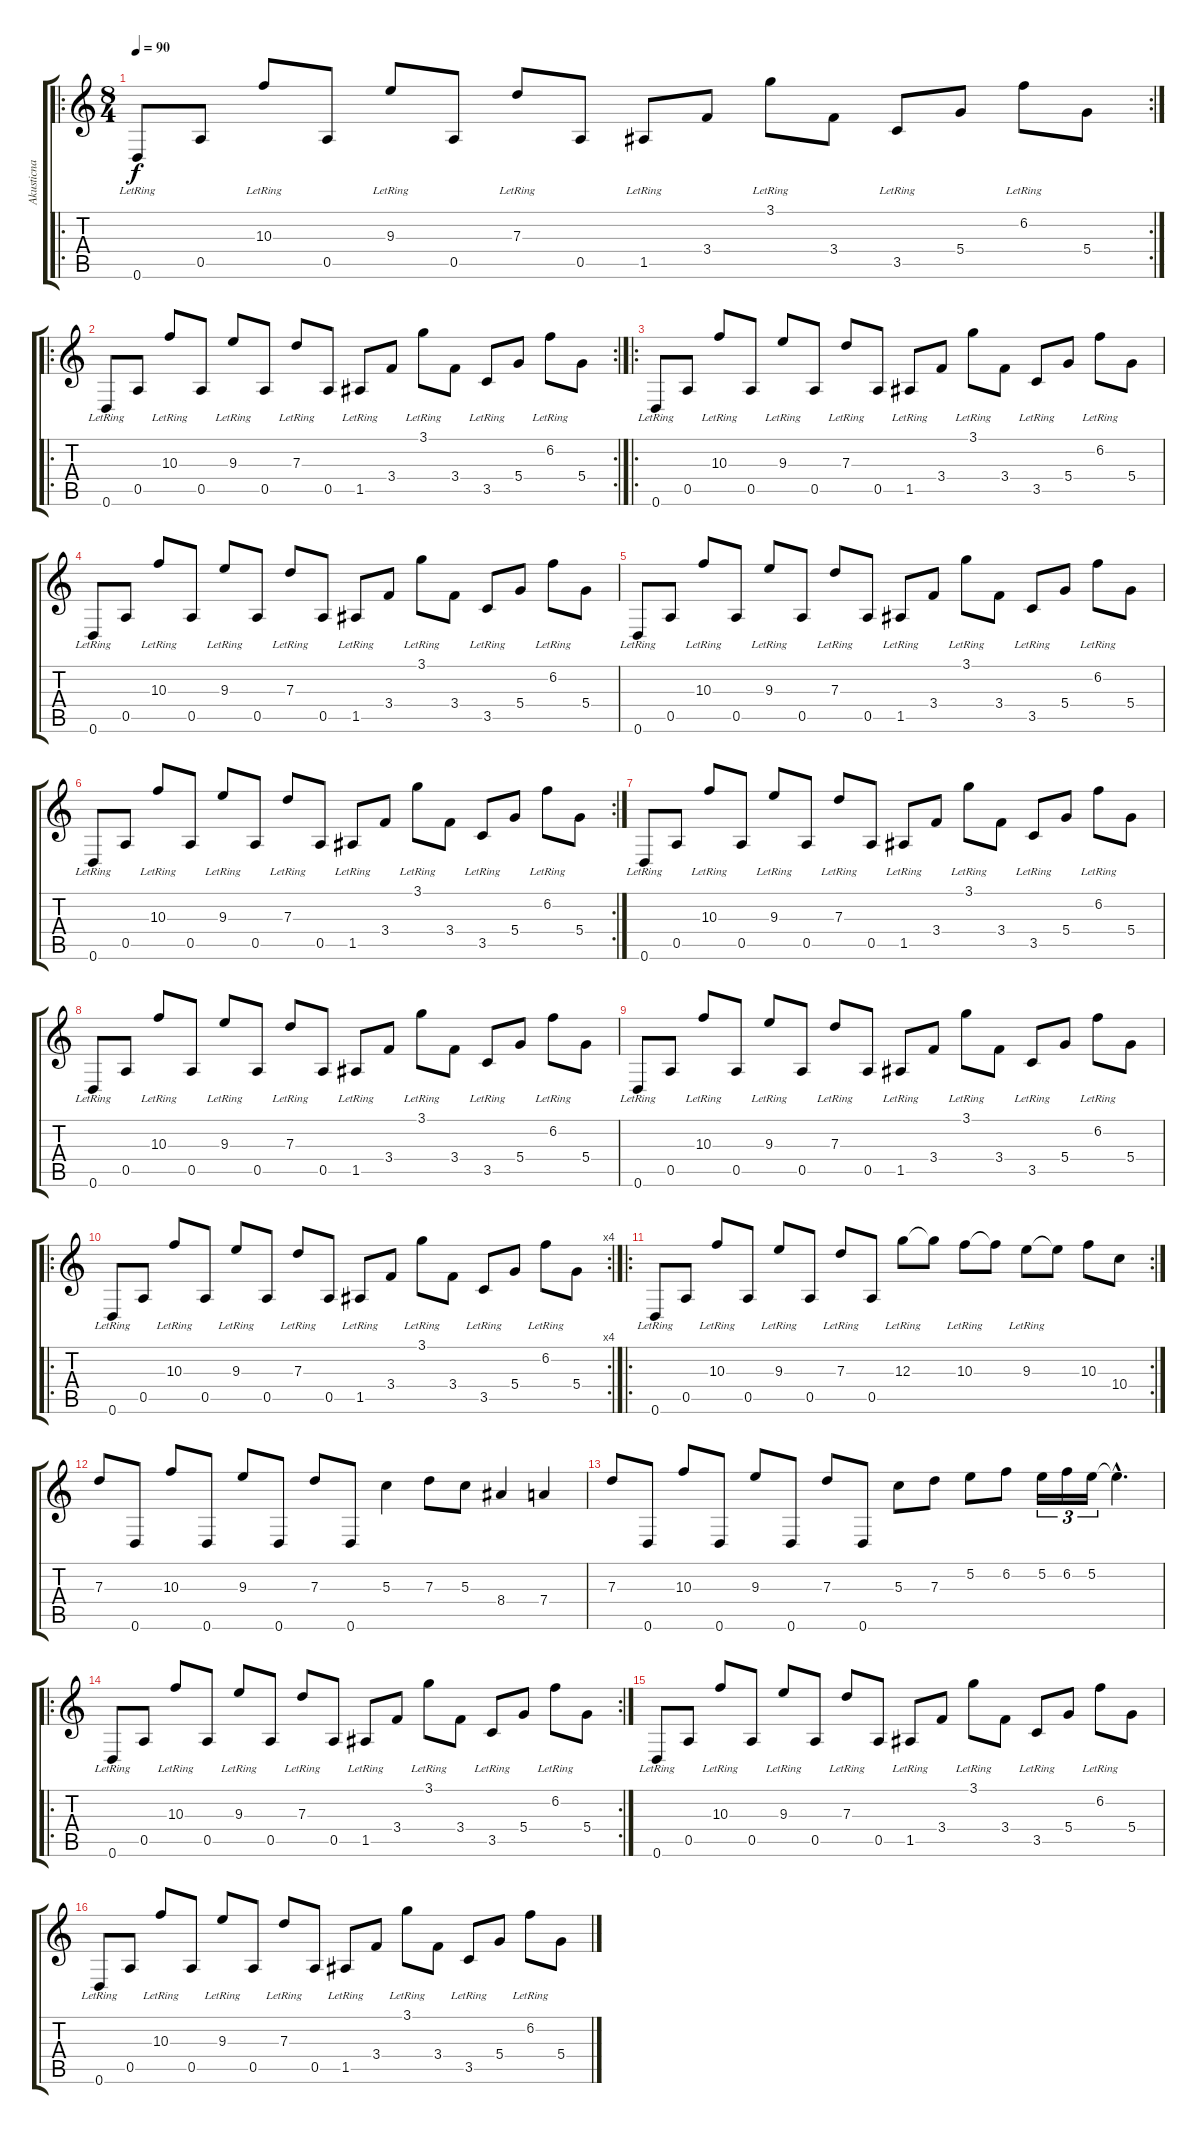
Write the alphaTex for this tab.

\track ("Akusticna gitara 2" "Akusticna ") {instrument acousticguitarnylon}
\staff {score tabs}
\tuning (E4 B3 G3 D3 A2 D2) {hide}
\ro
\rc 2
\ts (8 4)
\tempo 90
\clef g2
\ks c
0.6{lr}.8{dy f instrument acousticguitarnylon} 0.5.8 10.3{lr}.8 0.5.8 9.3{lr}.8 0.5.8 7.3{lr}.8 0.5.8 1.5{lr}.8 3.4.8 3.1{lr}.8 3.4.8 3.5{lr}.8 5.4.8 6.2{lr}.8 5.4.8 |
\ro
\rc 2
0.6{lr}.8 0.5.8 10.3{lr}.8 0.5.8 9.3{lr}.8 0.5.8 7.3{lr}.8 0.5.8 1.5{lr}.8 3.4.8 3.1{lr}.8 3.4.8 3.5{lr}.8 5.4.8 6.2{lr}.8 5.4.8 |
\ro
0.6{lr}.8 0.5.8 10.3{lr}.8 0.5.8 9.3{lr}.8 0.5.8 7.3{lr}.8 0.5.8 1.5{lr}.8 3.4.8 3.1{lr}.8 3.4.8 3.5{lr}.8 5.4.8 6.2{lr}.8 5.4.8 |
0.6{lr}.8 0.5.8 10.3{lr}.8 0.5.8 9.3{lr}.8 0.5.8 7.3{lr}.8 0.5.8 1.5{lr}.8 3.4.8 3.1{lr}.8 3.4.8 3.5{lr}.8 5.4.8 6.2{lr}.8 5.4.8 |
0.6{lr}.8 0.5.8 10.3{lr}.8 0.5.8 9.3{lr}.8 0.5.8 7.3{lr}.8 0.5.8 1.5{lr}.8 3.4.8 3.1{lr}.8 3.4.8 3.5{lr}.8 5.4.8 6.2{lr}.8 5.4.8 |
\rc 2
0.6{lr}.8 0.5.8 10.3{lr}.8 0.5.8 9.3{lr}.8 0.5.8 7.3{lr}.8 0.5.8 1.5{lr}.8 3.4.8 3.1{lr}.8 3.4.8 3.5{lr}.8 5.4.8 6.2{lr}.8 5.4.8 |
0.6{lr}.8 0.5.8 10.3{lr}.8 0.5.8 9.3{lr}.8 0.5.8 7.3{lr}.8 0.5.8 1.5{lr}.8 3.4.8 3.1{lr}.8 3.4.8 3.5{lr}.8 5.4.8 6.2{lr}.8 5.4.8 |
0.6{lr}.8 0.5.8 10.3{lr}.8 0.5.8 9.3{lr}.8 0.5.8 7.3{lr}.8 0.5.8 1.5{lr}.8 3.4.8 3.1{lr}.8 3.4.8 3.5{lr}.8 5.4.8 6.2{lr}.8 5.4.8 |
0.6{lr}.8 0.5.8 10.3{lr}.8 0.5.8 9.3{lr}.8 0.5.8 7.3{lr}.8 0.5.8 1.5{lr}.8 3.4.8 3.1{lr}.8 3.4.8 3.5{lr}.8 5.4.8 6.2{lr}.8 5.4.8 |
\ro
\rc 4
0.6{lr}.8 0.5.8 10.3{lr}.8 0.5.8 9.3{lr}.8 0.5.8 7.3{lr}.8 0.5.8 1.5{lr}.8 3.4.8 3.1{lr}.8 3.4.8 3.5{lr}.8 5.4.8 6.2{lr}.8 5.4.8 |
\ro
\rc 2
0.6{lr}.8 0.5.8 10.3{lr}.8 0.5.8 9.3{lr}.8 0.5.8 7.3{lr}.8 0.5.8 12.3{lr}.8 12.3{t}.8 10.3{lr}.8 10.3{t}.8 9.3{lr}.8 9.3{t}.8 10.3.8 10.4.8 |
7.3.8 0.6.8 10.3.8 0.6.8 9.3.8 0.6.8 7.3.8 0.6.8 5.3.4 7.3.8 5.3.8 8.4.4 7.4.4 |
7.3.8 0.6.8 10.3.8 0.6.8 9.3.8 0.6.8 7.3.8 0.6.8 5.3.8 7.3.8 5.2.8 6.2.8 5.2.16{tu (3 2)} 6.2.16{tu (3 2)} 5.2.16{tu (3 2)} 5.2{hac t}.4{d} |
\ro
\rc 2
0.6{lr}.8 0.5.8 10.3{lr}.8 0.5.8 9.3{lr}.8 0.5.8 7.3{lr}.8 0.5.8 1.5{lr}.8 3.4.8 3.1{lr}.8 3.4.8 3.5{lr}.8 5.4.8 6.2{lr}.8 5.4.8 |
0.6{lr}.8 0.5.8 10.3{lr}.8 0.5.8 9.3{lr}.8 0.5.8 7.3{lr}.8 0.5.8 1.5{lr}.8 3.4.8 3.1{lr}.8 3.4.8 3.5{lr}.8 5.4.8 6.2{lr}.8 5.4.8 |
0.6{lr}.8 0.5.8 10.3{lr}.8 0.5.8 9.3{lr}.8 0.5.8 7.3{lr}.8 0.5.8 1.5{lr}.8 3.4.8 3.1{lr}.8 3.4.8 3.5{lr}.8 5.4.8 6.2{lr}.8 5.4.8
